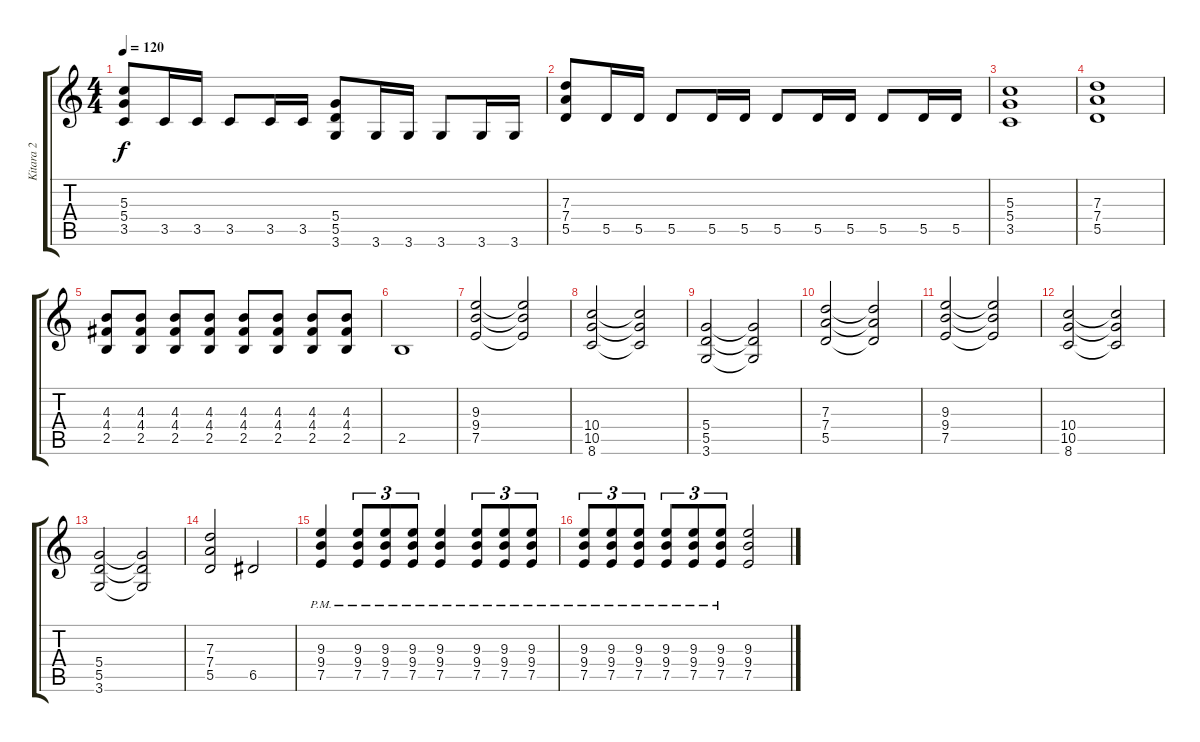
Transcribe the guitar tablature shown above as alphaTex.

\track ("Kitara 2" "Kitara 2") {instrument distortionguitar}
\staff {score tabs}
\tuning (E4 B3 G3 D3 A2 E2) {hide}
\ts (4 4)
\tempo 120
\clef g2
\ks c
(5.3 5.4 3.5).8{dy f} 3.5.16 3.5.16 3.5.8 3.5.16 3.5.16 (5.4 5.5 3.6).8 3.6.16 3.6.16 3.6.8 3.6.16 3.6.16 |
(7.3 7.4 5.5).8 5.5.16 5.5.16 5.5.8 5.5.16 5.5.16 5.5.8 5.5.16 5.5.16 5.5.8 5.5.16 5.5.16 |
(5.3 5.4 3.5).1 |
(7.3 7.4 5.5).1 |
(4.3 4.4 2.5).8 (4.3 4.4 2.5).8 (4.3 4.4 2.5).8 (4.3 4.4 2.5).8 (4.3 4.4 2.5).8 (4.3 4.4 2.5).8 (4.3 4.4 2.5).8 (4.3 4.4 2.5).8 |
2.5.1 |
(9.3 9.4 7.5).2 (9.3{t} 9.4{t} 7.5{t}).2 |
(10.4 10.5 8.6).2 (10.4{t} 10.5{t} 8.6{t}).2 |
(5.4 5.5 3.6).2 (5.4{t} 5.5{t} 3.6{t}).2 |
(7.3 7.4 5.5).2 (7.3{t} 7.4{t} 5.5{t}).2 |
(9.3 9.4 7.5).2 (9.3{t} 9.4{t} 7.5{t}).2 |
(10.4 10.5 8.6).2 (10.4{t} 10.5{t} 8.6{t}).2 |
(5.4 5.5 3.6).2 (5.4{t} 5.5{t} 3.6{t}).2 |
(7.3 7.4 5.5).2 6.5.2 |
(9.3{pm} 9.4{pm} 7.5{pm}).4 (9.3{pm} 9.4{pm} 7.5{pm}).8{tu (3 2)} (9.3{pm} 9.4{pm} 7.5{pm}).8{tu (3 2)} (9.3{pm} 9.4{pm} 7.5{pm}).8{tu (3 2)} (9.3{pm} 9.4{pm} 7.5{pm}).4 (9.3{pm} 9.4{pm} 7.5{pm}).8{tu (3 2)} (9.3{pm} 9.4{pm} 7.5{pm}).8{tu (3 2)} (9.3{pm} 9.4{pm} 7.5{pm}).8{tu (3 2)} |
(9.3{pm} 9.4{pm} 7.5{pm}).8{tu (3 2)} (9.3{pm} 9.4{pm} 7.5{pm}).8{tu (3 2)} (9.3{pm} 9.4{pm} 7.5{pm}).8{tu (3 2)} (9.3{pm} 9.4{pm} 7.5{pm}).8{tu (3 2)} (9.3{pm} 9.4{pm} 7.5{pm}).8{tu (3 2)} (9.3{pm} 9.4{pm} 7.5{pm}).8{tu (3 2)} (9.3 9.4 7.5).2
